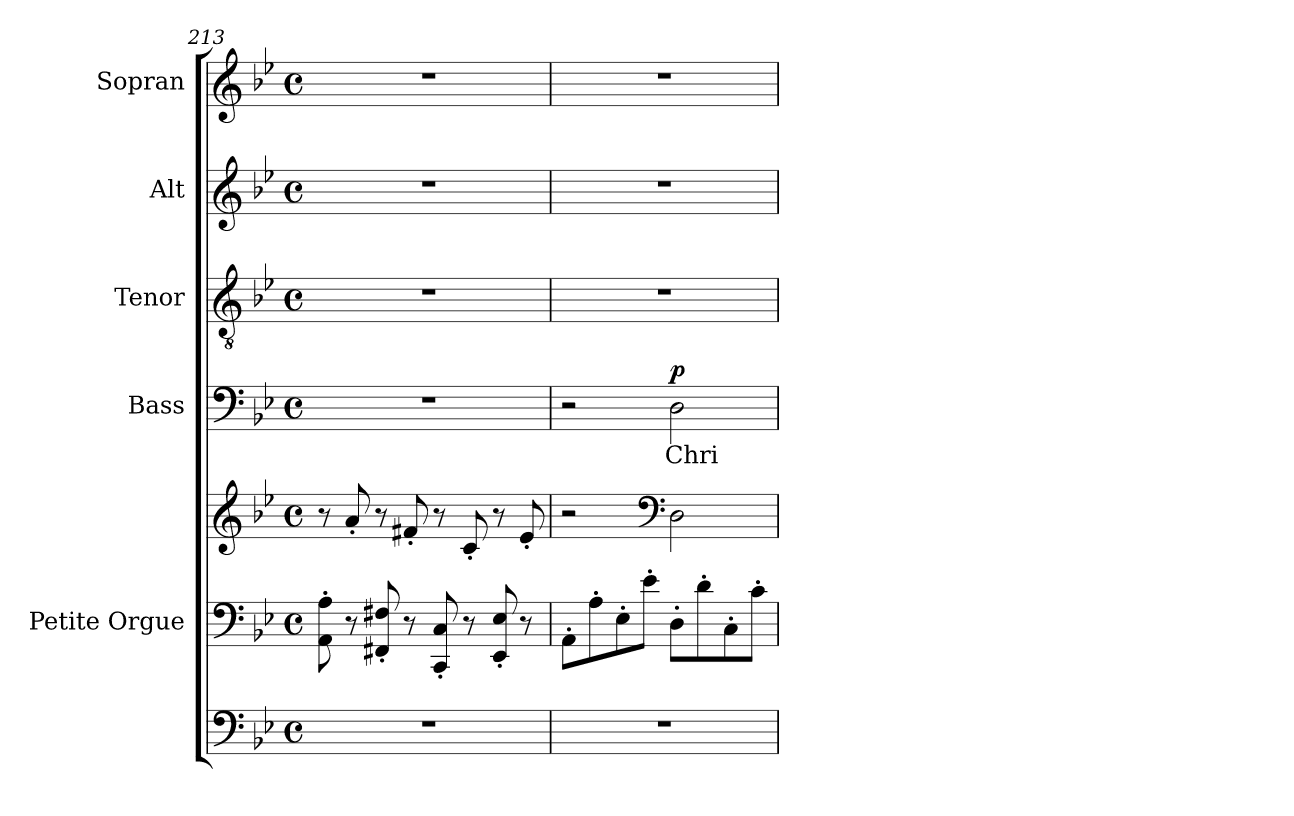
**kern	**kern	**kern	**kern	**text	**dynam	**kern	**kern	**kern
*part6	*part5	*part5	*part4	*part4	*part4	*part3	*part2	*part1
*staff7	*staff6	*staff5	*staff4	*staff4	*staff4	*staff3	*staff2	*staff1
*	*I"Petite Orgue	*	*I"Bass	*	*	*I"Tenor	*I"Alt	*I"Sopran
*	*I'Org. 1	*	*I'B.	*	*	*I'T.	*I'A.	*I'S.
*clefF4	*clefF4	*clefG2	*clefF4	*	*	*clefGv2	*clefG2	*clefG2
*k[b-e-]	*k[b-e-]	*k[b-e-]	*k[b-e-]	*	*	*k[b-e-]	*k[b-e-]	*k[b-e-]
*B-:	*B-:	*B-:	*B-:	*	*	*B-:	*B-:	*B-:
*M4/4	*M4/4	*M4/4	*M4/4	*	*	*M4/4	*M4/4	*M4/4
*met(c)	*met(c)	*met(c)	*met(c)	*	*	*met(c)	*met(c)	*met(c)
=213	=213	=213	=213	=213	=213	=213	=213	=213
1r	8AA\'> 8A\'>	8r	1r	.	.	1r	1r	1r
.	8r	8a'</	.	.	.	.	.	.
.	8FF#X/'< 8F#X/'<	8r	.	.	.	.	.	.
.	8r	8f#X'</	.	.	.	.	.	.
.	8CC/'< 8C/'<	8r	.	.	.	.	.	.
.	8r	8c'</	.	.	.	.	.	.
.	8EE-/'< 8E-/'<	8r	.	.	.	.	.	.
.	8r	8e-'</	.	.	.	.	.	.
=214	=214	=214	=214	=214	=214	=214	=214	=214
1r	8AA'>\L	2r	2r	.	.	1r	1r	1r
.	8A'>\	.	.	.	.	.	.	.
.	8E-'>\	.	.	.	.	.	.	.
.	8e-'>\J	.	.	.	.	.	.	.
*	*	*clefF4	*	*	*	*	*	*
!	!	!	!	!LO:LY:b	!LO:DY:a	!	!	!
.	8D'>\L	2D\	2D\	Chri-	p	.	.	.
.	8d'>\	.	.	.	.	.	.	.
.	8C'>\	.	.	.	.	.	.	.
.	8c'>\J	.	.	.	.	.	.	.
=	=	=	=	=	=	=	=	=
*-	*-	*-	*-	*-	*-	*-	*-	*-
